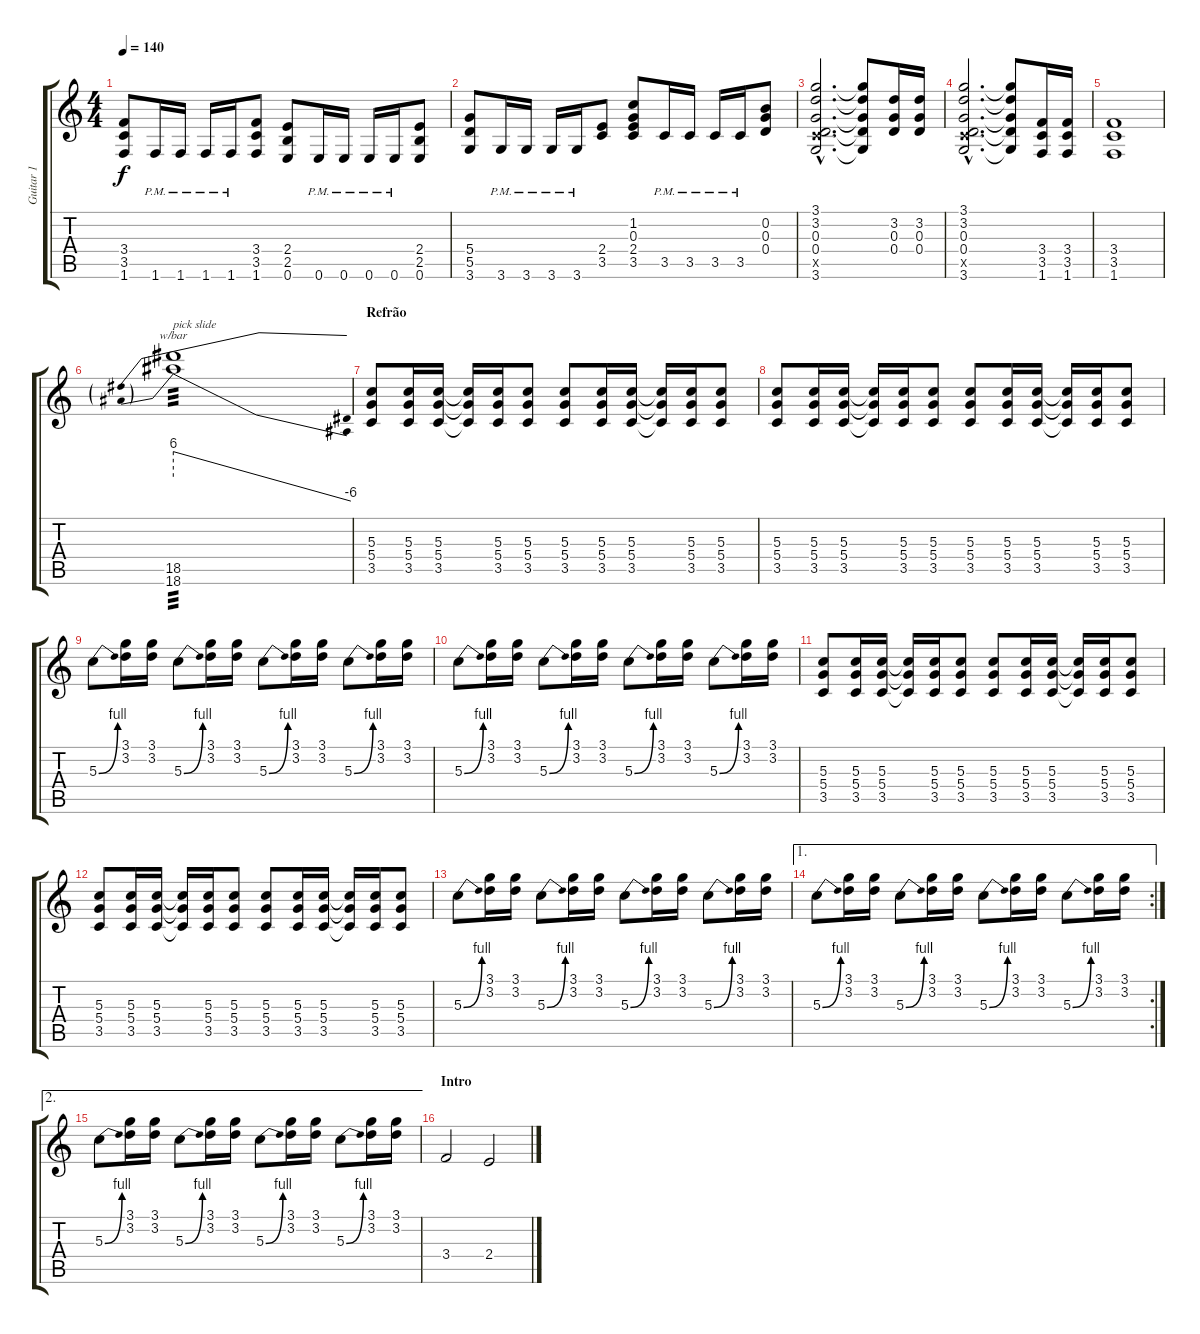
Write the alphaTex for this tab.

\track ("Guitar 1" "Guitar 1") {instrument distortionguitar}
\staff {score tabs}
\tuning (E4 B3 G3 D3 A2 E2) {hide}
\ts (4 4)
\tempo 140
\clef g2
\ks c
(3.4 3.5 1.6).8{dy f} 1.6{pm}.16 1.6{pm}.16 1.6{pm}.16 1.6{pm}.16 (3.4 3.5 1.6).8 (2.4 2.5 0.6).8 0.6{pm}.16 0.6{pm}.16 0.6{pm}.16 0.6{pm}.16 (2.4 2.5 0.6).8 |
(5.4 5.5 3.6).8 3.6{pm}.16 3.6{pm}.16 3.6{pm}.16 3.6{pm}.16 (2.4 3.5).8 (1.2 0.3 2.4 3.5).8 3.5{pm}.16 3.5{pm}.16 3.5{pm}.16 3.5{pm}.16 (0.2 0.3 0.4).8 |
(3.1{hac} 3.2{hac} 0.3{hac} 0.4{hac} 3.5{hac x} 3.6{hac}).2{d} (3.1{t} 3.2{t} 0.3{t} 0.4{t} 3.6{t}).8 (3.2 0.3 0.4).16 (3.2 0.3 0.4).16 |
(3.1{hac} 3.2{hac} 0.3{hac} 0.4{hac} 3.5{hac x} 3.6{hac}).2{d} (3.1{t} 3.2{t} 0.3{t} 0.4{t} 3.6{t}).8 (3.4 3.5 1.6).16 (3.4 3.5 1.6).16 |
(3.4 3.5 1.6).1 |
(18.5 18.6).1{tbe (predivedive default 0 24 60 -24) txt "pick slide" tp 3 instrument guitarharmonics} |
\section ("" "Refrão")
(5.3 5.4 3.5).8{instrument distortionguitar} (5.3 5.4 3.5).16 (5.3 5.4 3.5).16 (5.3{t} 5.4{t} 3.5{t}).16 (5.3 5.4 3.5).16 (5.3 5.4 3.5).8 (5.3 5.4 3.5).8 (5.3 5.4 3.5).16 (5.3 5.4 3.5).16 (5.3{t} 5.4{t} 3.5{t}).16 (5.3 5.4 3.5).16 (5.3 5.4 3.5).8 |
(5.3 5.4 3.5).8 (5.3 5.4 3.5).16 (5.3 5.4 3.5).16 (5.3{t} 5.4{t} 3.5{t}).16 (5.3 5.4 3.5).16 (5.3 5.4 3.5).8 (5.3 5.4 3.5).8 (5.3 5.4 3.5).16 (5.3 5.4 3.5).16 (5.3{t} 5.4{t} 3.5{t}).16 (5.3 5.4 3.5).16 (5.3 5.4 3.5).8 |
5.3{be (bend 0 0 60 4)}.8 (3.1 3.2).16 (3.1 3.2).16 5.3{be (bend 0 0 60 4)}.8 (3.1 3.2).16 (3.1 3.2).16 5.3{be (bend 0 0 60 4)}.8 (3.1 3.2).16 (3.1 3.2).16 5.3{be (bend 0 0 60 4)}.8 (3.1 3.2).16 (3.1 3.2).16 |
5.3{be (bend 0 0 60 4)}.8 (3.1 3.2).16 (3.1 3.2).16 5.3{be (bend 0 0 60 4)}.8 (3.1 3.2).16 (3.1 3.2).16 5.3{be (bend 0 0 60 4)}.8 (3.1 3.2).16 (3.1 3.2).16 5.3{be (bend 0 0 60 4)}.8 (3.1 3.2).16 (3.1 3.2).16 |
(5.3 5.4 3.5).8 (5.3 5.4 3.5).16 (5.3 5.4 3.5).16 (5.3{t} 5.4{t} 3.5{t}).16 (5.3 5.4 3.5).16 (5.3 5.4 3.5).8 (5.3 5.4 3.5).8 (5.3 5.4 3.5).16 (5.3 5.4 3.5).16 (5.3{t} 5.4{t} 3.5{t}).16 (5.3 5.4 3.5).16 (5.3 5.4 3.5).8 |
(5.3 5.4 3.5).8 (5.3 5.4 3.5).16 (5.3 5.4 3.5).16 (5.3{t} 5.4{t} 3.5{t}).16 (5.3 5.4 3.5).16 (5.3 5.4 3.5).8 (5.3 5.4 3.5).8 (5.3 5.4 3.5).16 (5.3 5.4 3.5).16 (5.3{t} 5.4{t} 3.5{t}).16 (5.3 5.4 3.5).16 (5.3 5.4 3.5).8 |
5.3{be (bend 0 0 60 4)}.8 (3.1 3.2).16 (3.1 3.2).16 5.3{be (bend 0 0 60 4)}.8 (3.1 3.2).16 (3.1 3.2).16 5.3{be (bend 0 0 60 4)}.8 (3.1 3.2).16 (3.1 3.2).16 5.3{be (bend 0 0 60 4)}.8 (3.1 3.2).16 (3.1 3.2).16 |
\ae 1
\rc 2
5.3{be (bend 0 0 60 4)}.8 (3.1 3.2).16 (3.1 3.2).16 5.3{be (bend 0 0 60 4)}.8 (3.1 3.2).16 (3.1 3.2).16 5.3{be (bend 0 0 60 4)}.8 (3.1 3.2).16 (3.1 3.2).16 5.3{be (bend 0 0 60 4)}.8 (3.1 3.2).16 (3.1 3.2).16 |
\ae 2
5.3{be (bend 0 0 60 4)}.8 (3.1 3.2).16 (3.1 3.2).16 5.3{be (bend 0 0 60 4)}.8 (3.1 3.2).16 (3.1 3.2).16 5.3{be (bend 0 0 60 4)}.8 (3.1 3.2).16 (3.1 3.2).16 5.3{be (bend 0 0 60 4)}.8 (3.1 3.2).16 (3.1 3.2).16 |
\section ("" "Intro")
3.4.2 2.4.2
